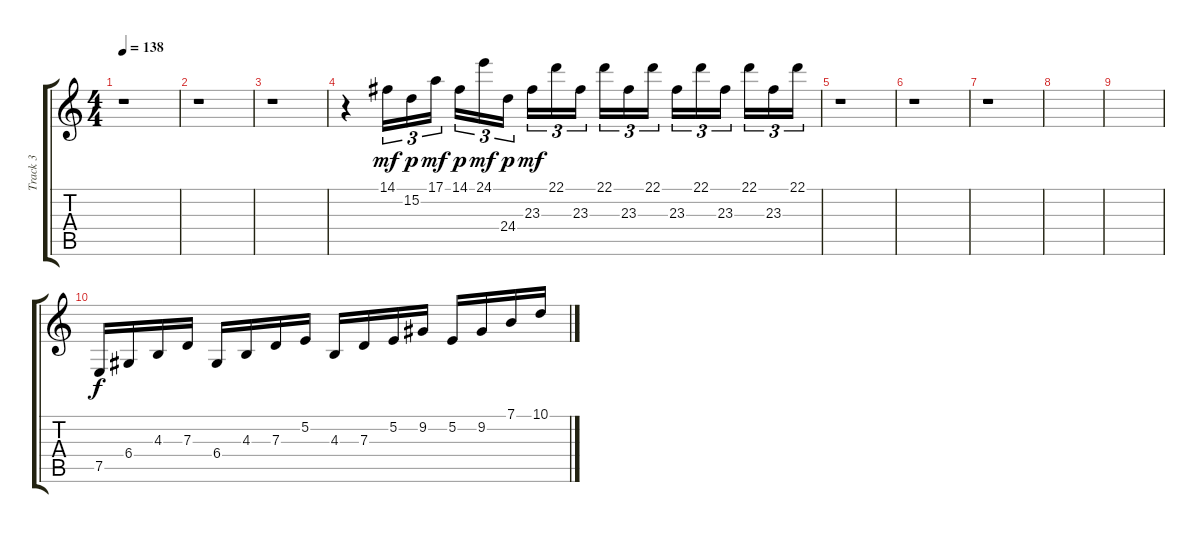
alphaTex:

\track ("Track 3" "Track 3") {instrument flute}
\staff {score tabs}
\tuning (E4 B3 G3 D3 A2 E2) {hide}
\ts (4 4)
\tempo 138
\clef g2
\ks c
r.1{dy f} |
r.1 |
r.1 |
r.4 14.1.16{tu (3 2) dy mf instrument flute} 15.2.16{tu (3 2) dy p} 17.1.16{tu (3 2) dy mf beam splitsecondary} 14.1.16{tu (3 2) dy p} 24.1.16{tu (3 2) dy mf} 24.4.16{tu (3 2) dy p} 23.3.16{tu (3 2) dy mf} 22.1.16{tu (3 2)} 23.3.16{tu (3 2) beam splitsecondary} 22.1.16{tu (3 2)} 23.3.16{tu (3 2)} 22.1.16{tu (3 2)} 23.3.16{tu (3 2)} 22.1.16{tu (3 2)} 23.3.16{tu (3 2) beam splitsecondary} 22.1.16{tu (3 2)} 23.3.16{tu (3 2)} 22.1.16{tu (3 2)} |
r.1 |
r.1 |
r.1 |
|
|
7.5.16{dy f instrument fx4atmosphere} 6.4.16 4.3.16 7.3.16 6.4.16 4.3.16 7.3.16 5.2.16 4.3.16 7.3.16 5.2.16 9.2.16 5.2.16 9.2.16 7.1.16 10.1.16
